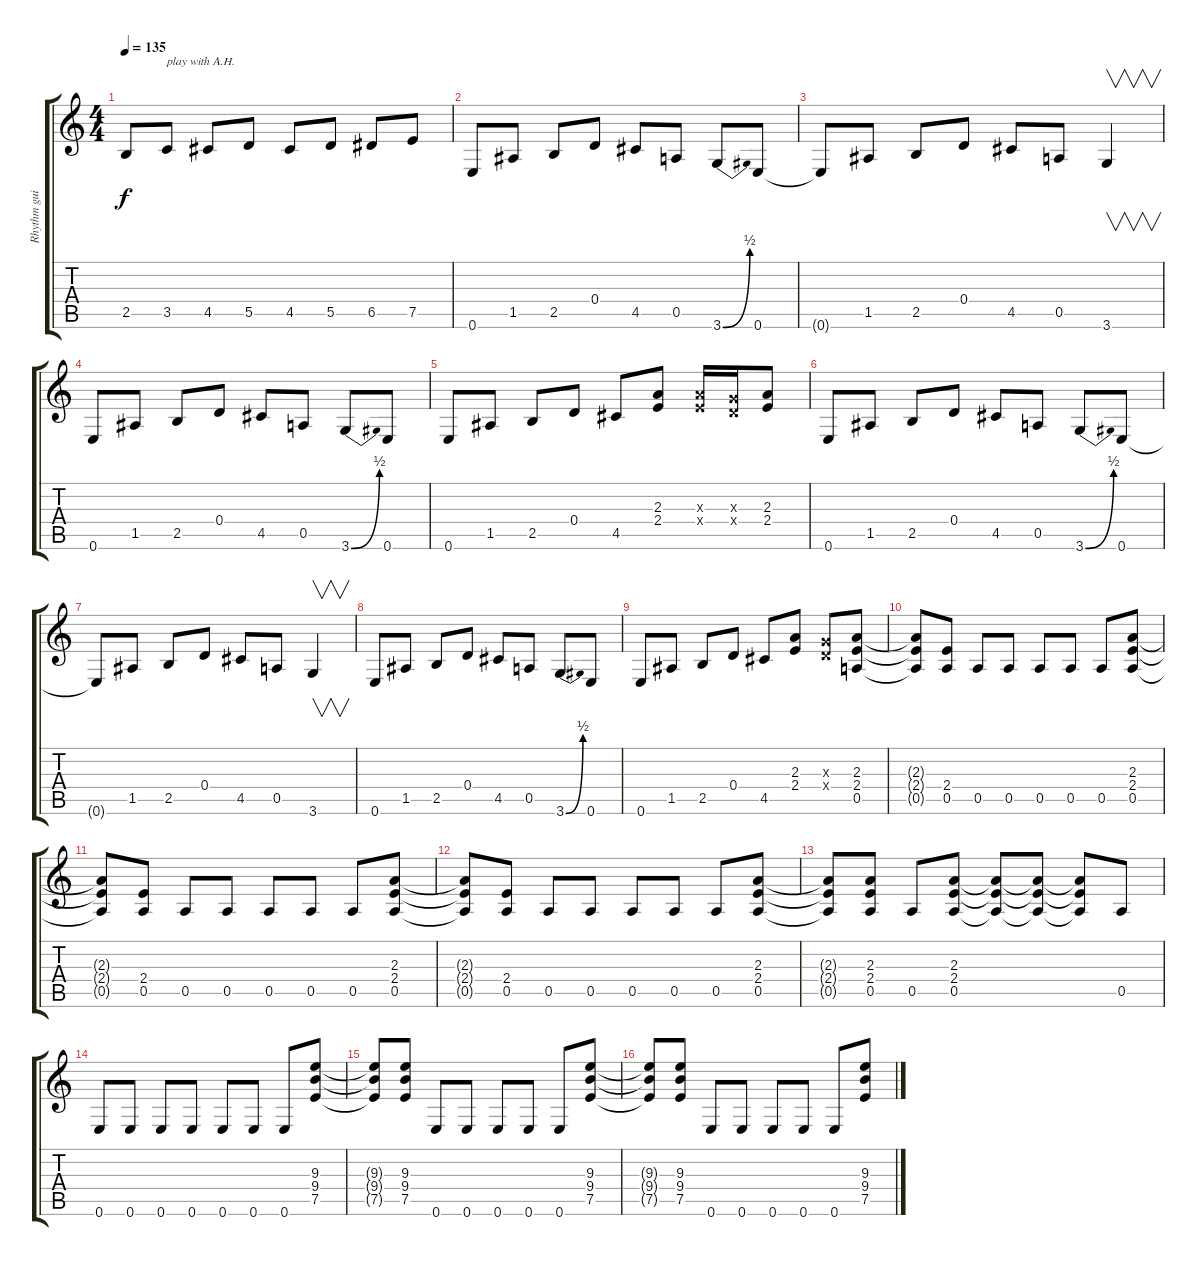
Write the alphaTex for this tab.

\track ("Rhythm guitar 2" "Rhythm gui") {instrument overdrivenguitar}
\staff {score tabs}
\tuning (E4 B3 G3 D3 A2 E2) {hide}
\ts (4 4)
\tempo 135
\clef g2
\ks c
2.5{t}.8{dy f} 3.5.8{txt "play with A.H."} 4.5.8 5.5.8 4.5.8 5.5.8 6.5.8 7.5.8 |
0.6.8 1.5.8 2.5.8 0.4.8 4.5.8 0.5.8 3.6{be (bend 0 0 60 2)}.8 0.6.8 |
0.6{t}.8 1.5.8 2.5.8 0.4.8 4.5.8 0.5.8 3.6.4{v} |
0.6.8 1.5.8 2.5.8 0.4.8 4.5.8 0.5.8 3.6{be (bend 0 0 60 2)}.8 0.6.8 |
0.6.8 1.5.8 2.5.8 0.4.8 4.5.8 (2.3 2.4).8 (2.3{x} 2.4{x}).16 (0.3{x} 0.4{x}).16 (2.3 2.4).8 |
0.6.8 1.5.8 2.5.8 0.4.8 4.5.8 0.5.8 3.6{be (bend 0 0 60 2)}.8 0.6.8 |
0.6{t}.8 1.5.8 2.5.8 0.4.8 4.5.8 0.5.8 3.6.4{v} |
0.6.8 1.5.8 2.5.8 0.4.8 4.5.8 0.5.8 3.6{be (bend 0 0 60 2)}.8 0.6.8 |
0.6.8 1.5.8 2.5.8 0.4.8 4.5.8 (2.3 2.4).8 (0.3{x} 0.4{x}).8 (2.3 2.4 0.5).8 |
(2.3{t} 2.4{t} 0.5{t}).8 (2.4 0.5).8 0.5.8 0.5.8 0.5.8 0.5.8 0.5.8 (2.3 2.4 0.5).8 |
(2.3{t} 2.4{t} 0.5{t}).8 (2.4 0.5).8 0.5.8 0.5.8 0.5.8 0.5.8 0.5.8 (2.3 2.4 0.5).8 |
(2.3{t} 2.4{t} 0.5{t}).8 (2.4 0.5).8 0.5.8 0.5.8 0.5.8 0.5.8 0.5.8 (2.3 2.4 0.5).8 |
(2.3{t} 2.4{t} 0.5{t}).8 (2.3 2.4 0.5).8 0.5.8 (2.3 2.4 0.5).8 (2.3{t} 2.4{t} 0.5{t}).8 (2.3{t} 2.4{t} 0.5{t}).8 (2.3{t} 2.4{t} 0.5{t}).8 0.5.8 |
0.6.8 0.6.8 0.6.8 0.6.8 0.6.8 0.6.8 0.6.8 (9.3 9.4 7.5).8 |
(9.3{t} 9.4{t} 7.5{t}).8 (9.3 9.4 7.5).8 0.6.8 0.6.8 0.6.8 0.6.8 0.6.8 (9.3 9.4 7.5).8 |
(9.3{t} 9.4{t} 7.5{t}).8 (9.3 9.4 7.5).8 0.6.8 0.6.8 0.6.8 0.6.8 0.6.8 (9.3 9.4 7.5).8
